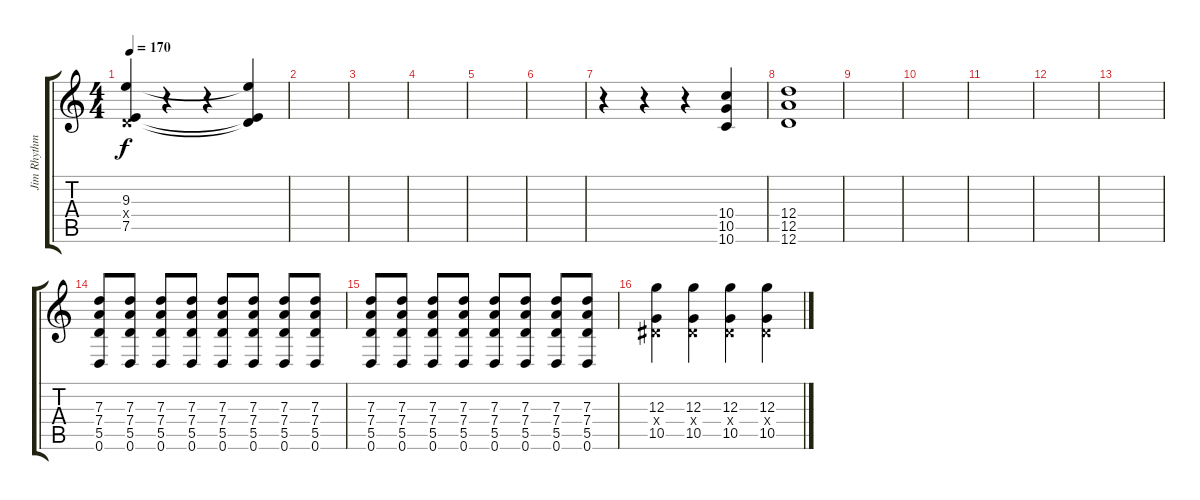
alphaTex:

\track ("Jim Rhythm 1" "Jim Rhythm") {instrument distortionguitar}
\staff {score tabs}
\tuning (E4 B3 G3 D3 A2 D2) {hide}
\ts (4 4)
\tempo 170
\clef g2
\ks c
(9.3 0.4{x} 7.5).4{dy f} r.4 r.4 (9.3{t} 0.4{t} 7.5{t}).4 |
|
|
|
|
|
r.4 r.4 r.4 (10.4 10.5 10.6).4 |
(12.4 12.5 12.6).1 |
|
|
|
|
|
(7.3 7.4 5.5 0.6).8 (7.3 7.4 5.5 0.6).8 (7.3 7.4 5.5 0.6).8 (7.3 7.4 5.5 0.6).8 (7.3 7.4 5.5 0.6).8 (7.3 7.4 5.5 0.6).8 (7.3 7.4 5.5 0.6).8 (7.3 7.4 5.5 0.6).8 |
(7.3 7.4 5.5 0.6).8 (7.3 7.4 5.5 0.6).8 (7.3 7.4 5.5 0.6).8 (7.3 7.4 5.5 0.6).8 (7.3 7.4 5.5 0.6).8 (7.3 7.4 5.5 0.6).8 (7.3 7.4 5.5 0.6).8 (7.3 7.4 5.5 0.6).8 |
(12.3 1.4{x} 10.5).4 (12.3 1.4{x} 10.5).4 (12.3 1.4{x} 10.5).4 (12.3 1.4{x} 10.5).4
